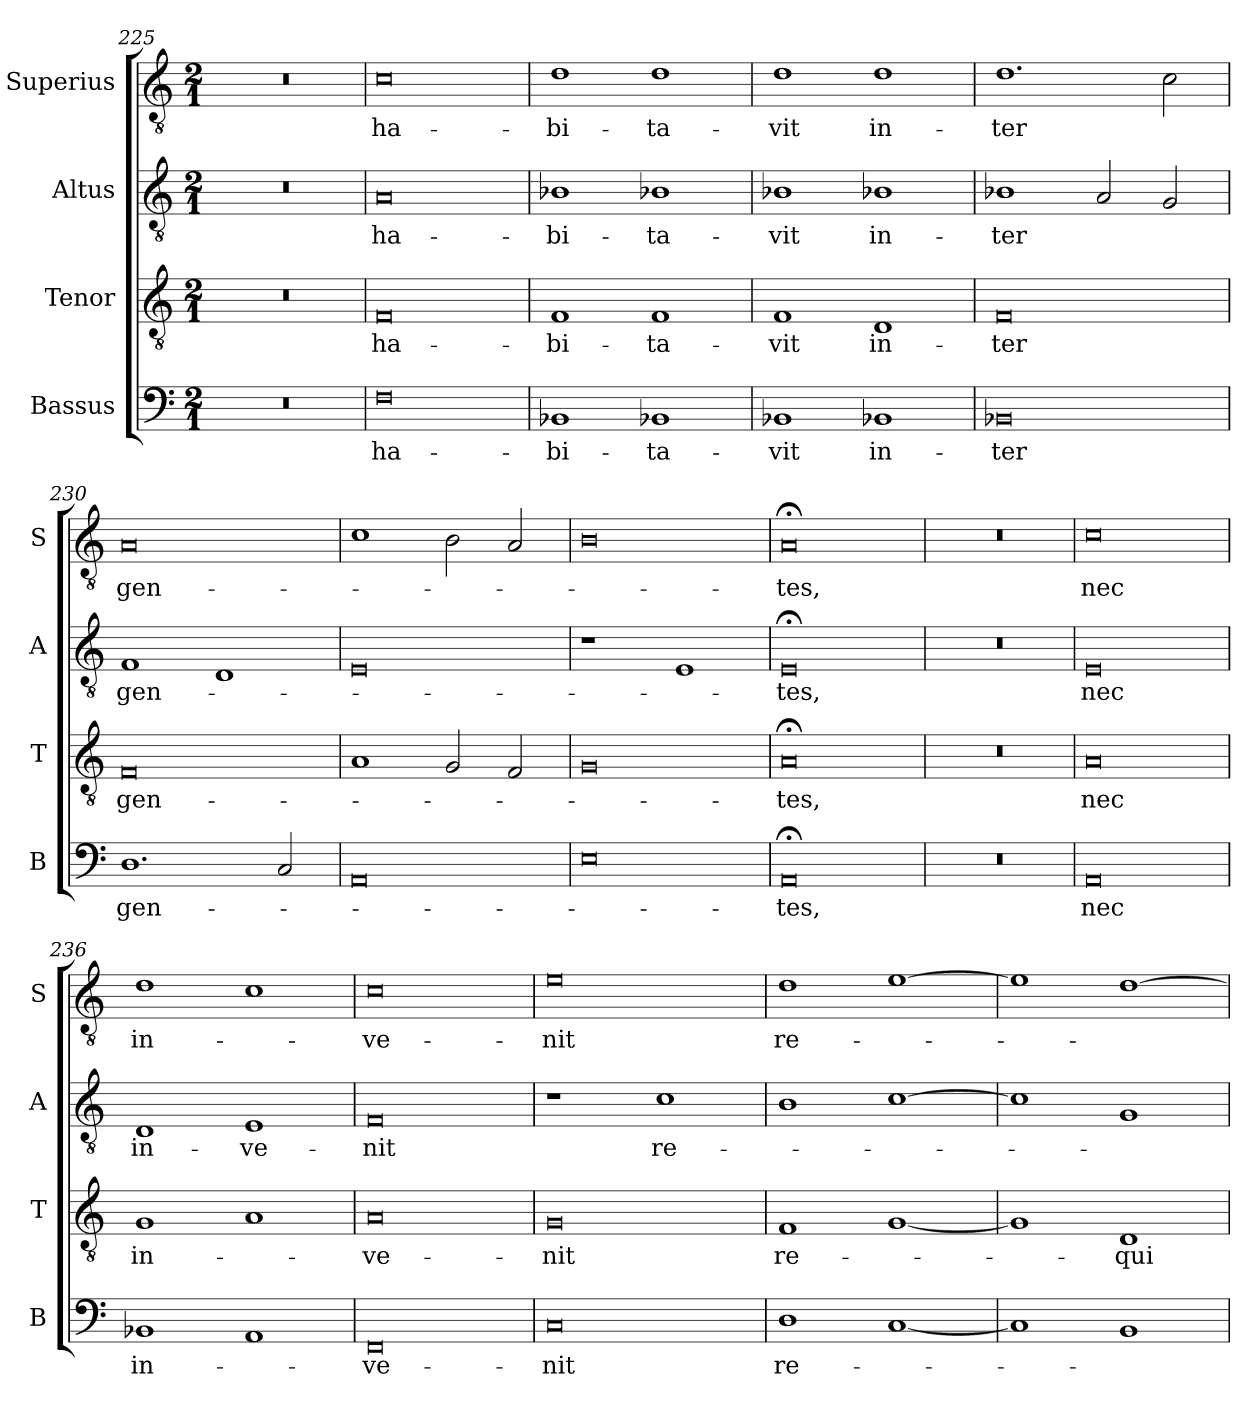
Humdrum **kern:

**kern	**text	**kern	**text	**kern	**text	**kern	**text
*part4	*part4	*part3	*part3	*part2	*part2	*part1	*part1
*staff4	*staff4	*staff3	*staff3	*staff2	*staff2	*staff1	*staff1
*I"Bassus	*	*I"Tenor	*	*I"Altus	*	*I"Superius	*
*I'B	*	*I'T	*	*I'A	*	*I'S	*
*clefF4	*	*clefGv2	*	*clefGv2	*	*clefGv2	*
*k[]	*	*k[]	*	*k[]	*	*k[]	*
*M2/1	*	*M2/1	*	*M2/1	*	*M2/1	*
=225	=225	=225	=225	=225	=225	=225	=225
0r	.	0r	.	0r	.	0r	.
=226	=226	=226	=226	=226	=226	=226	=226
0F	ha-	0F	ha-	0A	ha-	0c	ha-
=227	=227	=227	=227	=227	=227	=227	=227
1BB-X	-bi-	1F	-bi-	1B-X	-bi-	1d	-bi-
1BB-X	-ta-	1F	-ta-	1B-X	-ta-	1d	-ta-
=228	=228	=228	=228	=228	=228	=228	=228
1BB-X	-vit	1F	-vit	1B-X	-vit	1d	-vit
1BB-X	in-	1D	in-	1B-X	in-	1d	in-
=229	=229	=229	=229	=229	=229	=229	=229
0BB-X	-ter	0F	-ter	1B-X	-ter	1.d	-ter
.	.	.	.	2A/	.	.	.
.	.	.	.	2G/	.	2c\	.
=230	=230	=230	=230	=230	=230	=230	=230
1.D	gen-	0F	gen-	1F	gen-	0A	gen-
.	.	.	.	1D	.	.	.
2C/	.	.	.	.	.	.	.
=231	=231	=231	=231	=231	=231	=231	=231
0AA	.	1A	.	0E	.	1c	.
.	.	2G/	.	.	.	2B\	.
.	.	2F/	.	.	.	2A/	.
=232	=232	=232	=232	=232	=232	=232	=232
0E	.	0G	.	1r	.	0B	.
.	.	.	.	1E	.	.	.
=233	=233	=233	=233	=233	=233	=233	=233
0AA;<	-tes,	0A;<	-tes,	0E;<	-tes,	0A;<	-tes,
=234	=234	=234	=234	=234	=234	=234	=234
0r	.	0r	.	0r	.	0r	.
=235	=235	=235	=235	=235	=235	=235	=235
0AA	nec	0A	nec	0E	nec	0c	nec
=236	=236	=236	=236	=236	=236	=236	=236
1BB-X	in-	1G	in-	1D	in-	1d	in-
1AA	.	1A	.	1E	-ve-	1c	.
=237	=237	=237	=237	=237	=237	=237	=237
0FF	-ve-	0A	-ve-	0F	-nit	0c	-ve-
=238	=238	=238	=238	=238	=238	=238	=238
0C	-nit	0G	-nit	1r	.	0e	-nit
.	.	.	.	1c	re-	.	.
=239	=239	=239	=239	=239	=239	=239	=239
1D	re-	1F	re-	1B	.	1d	re-
[1C	.	[1G	.	[1c	.	[1e	.
=240	=240	=240	=240	=240	=240	=240	=240
1C]	.	1G]	.	1c]	.	1e]	.
1BB	.	1D	-qui-	1G	.	[1d	.
=	=	=	=	=	=	=	=
*-	*-	*-	*-	*-	*-	*-	*-
